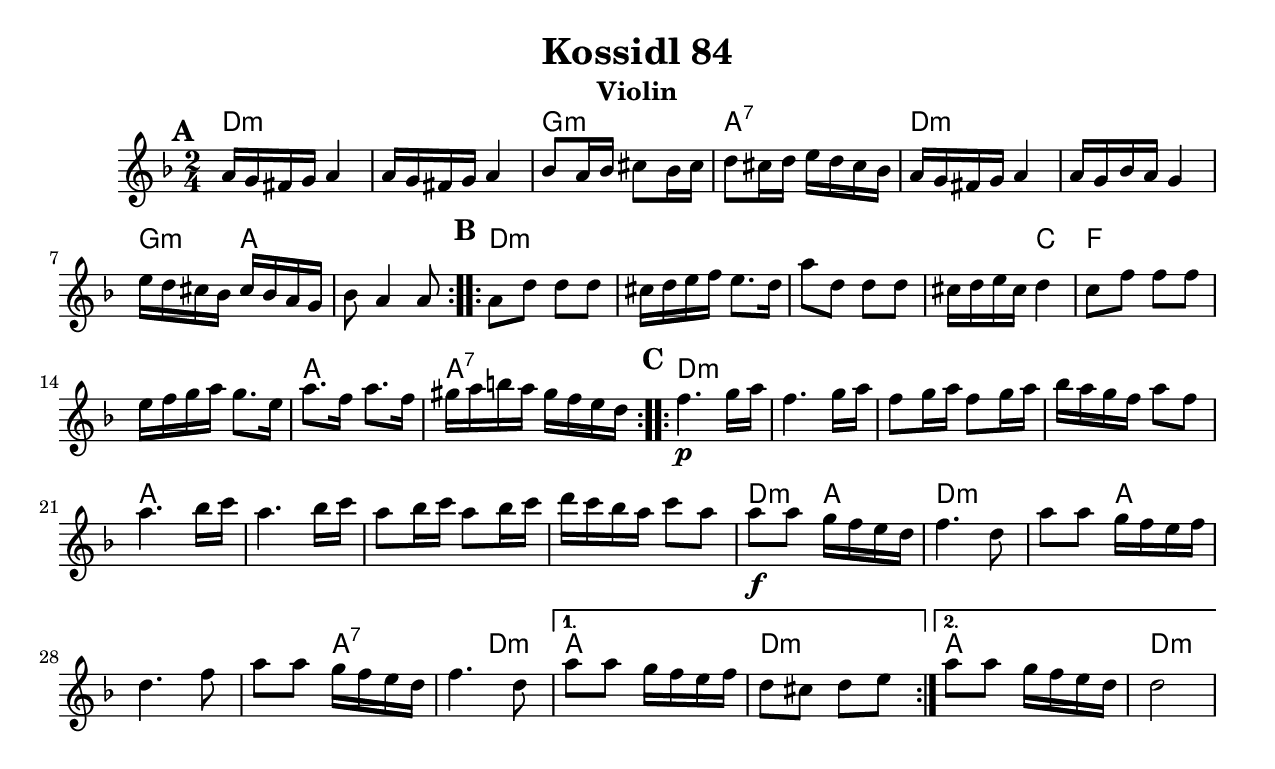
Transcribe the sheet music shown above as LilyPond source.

\version "2.18.0"
\language "english"
%\pointAndClickOff

\paper{
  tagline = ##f
  print-all-headers = ##t
  #(set-paper-size "letter")
}

date = #(strftime "%d-%m-%Y" (localtime (current-time)))

%\markup{ \italic{ " Updated " \date  }  }



melody = \relative c' {
  \clef treble

  \key d \minor
  \time 2/4
  \set Score.markFormatter = #format-mark-box-alphabet
  %\partial 16*3 a16 d f   %lead in notes

  \repeat volta 2{
  \mark \default
    a'16 g fs g a4
    a16 g fs g a4
    bf8 a16 bf cs8 bf16 cs
    d8 cs16 d e d cs bf

    a16 g fs g a4
    a16 g bf a g4
    e'16 d cs bf cs bf a g
    bf8 a4 a8
  }

  \repeat volta 2{
  \mark \default
    a8 d d d
    cs16 d e f e8. d16
    a'8 d,  d d
    cs16 d e cs d4

    c8 f f f
    e16 f g a g8. e16
    a8. f16 a8. f16
    gs16 a b a gs f e d
  }

  \repeat volta 2{
  \mark \default
    f4.\p  g16 a
    f4. g16 a
    f8 g16 a f8 g16 a
    bf16 a g f a8 f

    a4. bf16 c
    a4. bf16 c
    a8 bf16 c a8 bf16 c
    d16 c bf a c8 a


    a8\f a g16 f e d
    f4. d8
    a'8 a g16 f e f
    d4. f8

    a8 a g16 f e d
    f4. d8
  }

  \alternative {
    {
      a'8 a g16 f e f
      d8 cs d e
    }{
      a8 a g16 f e d
      d2
    }
  }

}

harmonies = \chordmode {
  d2*2:m %r2
  g2:m
  a2:7
  d2*2:m %r2
  g4:m a4*3 %r2
  %b
  d4*7:m %r4*5
  c4
  f2*2 % r2
  a2
  a2:7
  %c
  d2*4:m %r2*3
  a2*4
  %r2*3
  d4:m a4
  d4*3:m
  %r4
  a4*4
  %r4*3
  a2:7
  d4:m
  a2
  d2:m
  a2
  d2:m

  %{ old chords
    revised 8.16.11
  d2:m
  r4*2 g4:m a4 d2:m  d2:m r4 g4:m
  r2 a2

  %b section
  d2:m  r4*5 c4 f2
  r2 a2:7 r2

  %c section
  d2:m  r2*3
  a2:7
  r2*3
  d2:m
  r2*5
  a2:7
  d2:m
  a2:7
  d2:m
  %}
}

\score {
  <<
    \new ChordNames {
      \set chordChanges = ##f
      \harmonies
    }
    \new Staff
    \melody
  >>
  \header{
    title= "Kossidl 84"
instrument= "Violin"
    arranger=""
  }
  \midi{\tempo 4 = 120}
  \layout{indent = 1.0\cm}
}
